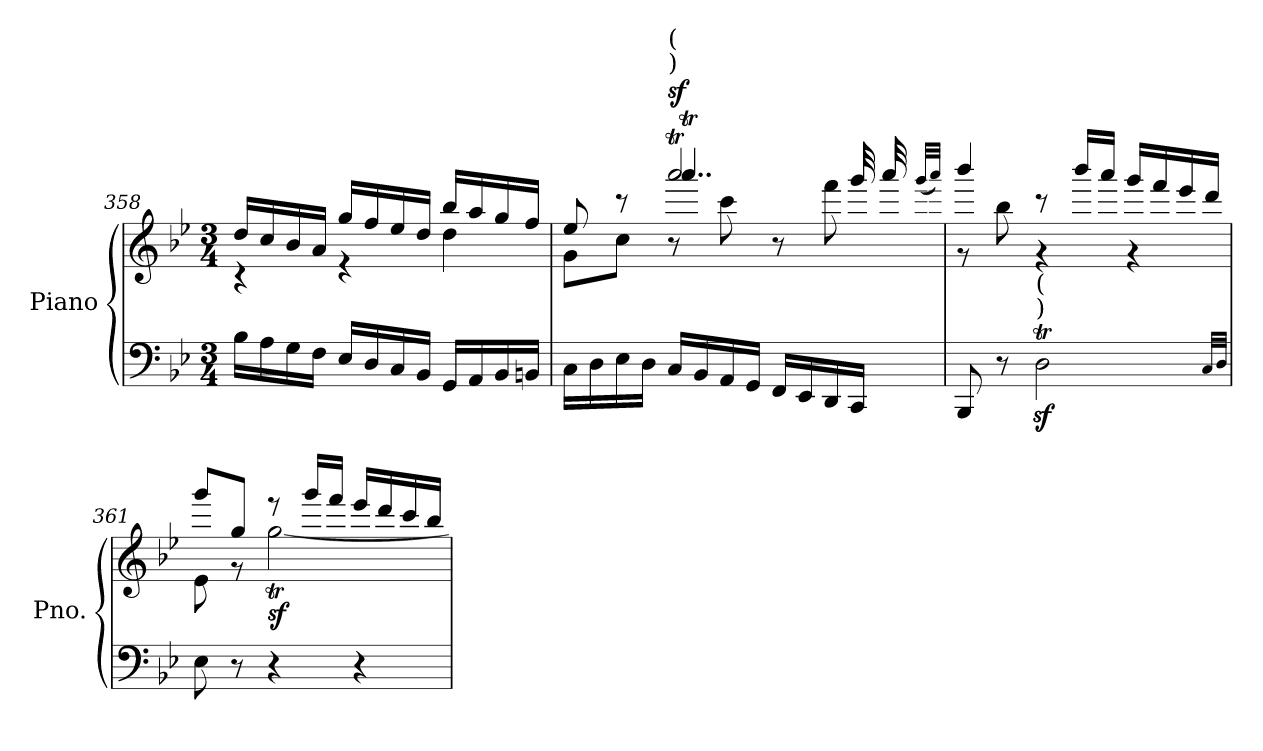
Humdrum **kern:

**kern	**kern	**dynam
*part1	*part1	*part1
*staff2	*staff1	*staff1/2
*I"Piano	*	*
*I'Pno.	*	*
*clefF4	*clefG2	*
*k[b-e-]	*k[b-e-]	*
*M3/4	*M3/4	*
=358	=358	=358
*	*^	*
16B-\LL	16dd/LL	4r	.
16A\	16cc/	.	.
16G\	16b-/	.	.
16F\JJ	16a/JJ	.	.
16E-/LL	16gg/LL	4r	.
16D/	16ff/	.	.
16C/	16ee-/	.	.
16BB-/JJ	16dd/JJ	.	.
16GG/LL	16bb-/LL	4dd\	.
16AA/	16aa/	.	.
16BB-/	16gg/	.	.
16BBn/JJ	16ff/JJ	.	.
!!LO:LB:g=z
=359	=359	=359	=359
*	*	*^	*
16C\LL	8ee-/	8g\L	4ryy	.
16D\	.	.	.	.
16E-\	8r	8cc\J	.	.
16D\JJ	.	.	.	.
!	!LO:TX:a:t=)	!	!	!
!	!LO:TX:a:t=(	!	!	!
!	!	!	!	!LO:DY:a
16C/LL	2aaat/	8r	4..aaat!	sf
16BB-/	.	.	.	.
16AA/	.	8ccc\	.	.
16GG/JJ	.	.	.	.
16FF/LL	.	8r	.	.
16EE-/	.	.	.	.
16DD/	.	8fff\	.	.
16CC/JJ	.	.	32ggg!	.
.	.	.	32aaa!	.
*	*v	*v	*v	*
.	(32qggg/LLL	.
.	32qaaa/JJJ)	.
=360	=360	=360
*	*^	*
8BBB-/	4bbb-/	8r	.
8r	.	8bb-\	.
!	!LO:TX:b:t=(	!	!
!	!LO:TX:b:t=)	!	!
2Dz<t\	8r	4r	.
.	16bbb-/LL	.	.
.	16aaa/JJ	.	.
.	16ggg/LL	4r	.
.	16fff/	.	.
.	16eee-/	.	.
.	16ddd/JJ	.	.
32qC/LLL	.	.	.
32qD/JJJ	.	.	.
!!LO:PB:g=z	!!
=361	=361	=361	=361
8E-\	8ggg/L	8e-\	.
8r	8gg/J	8r	.
!	!	!	!LO:DY:b
4r	8rt	[2ggT\	sf
.	16ggg/LL	.	.
.	16fff/JJ	.	.
4r	16eee-/LL	.	.
.	16ddd/	.	.
.	16ccc/	.	.
.	16bb-TTT/JJ	.	.
*	*v	*v	*
=	=	=
*-	*-	*-
